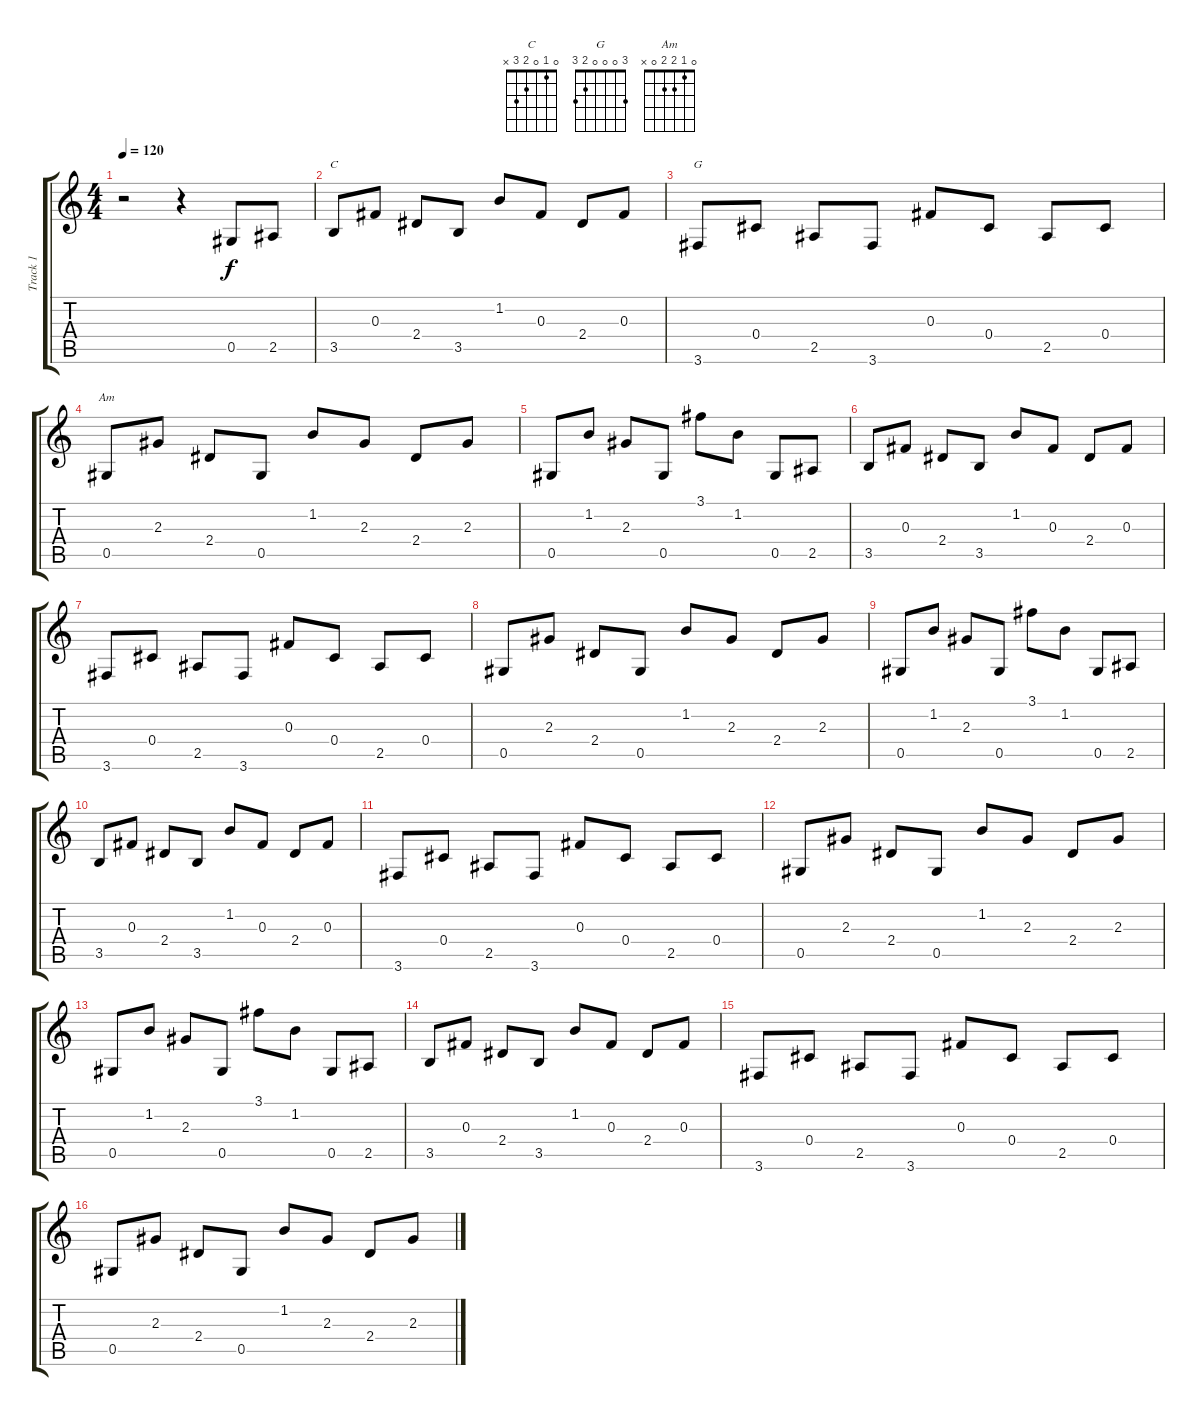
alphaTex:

\track ("Track 1" "Track 1") {instrument acousticguitarsteel}
\staff {score tabs}
\tuning (Eb4 Bb3 Gb3 Db3 Ab2 Eb2) {hide}
\chord ("C" 0 1 0 2 3 x)
\chord ("G" 3 0 0 0 2 3)
\chord ("Am" 0 1 2 2 0 x)
\ts (4 4)
\tempo 120
\clef g2
\ks c
r.2{dy f instrument acousticguitarsteel} r.4 0.5.8 2.5.8 |
3.5.8{ch "C"} 0.3.8 2.4.8 3.5.8 1.2.8 0.3.8 2.4.8 0.3.8 |
3.6.8{ch "G"} 0.4.8 2.5.8 3.6.8 0.3.8 0.4.8 2.5.8 0.4.8 |
0.5.8{ch "Am"} 2.3.8 2.4.8 0.5.8 1.2.8 2.3.8 2.4.8 2.3.8 |
0.5.8 1.2.8 2.3.8 0.5.8 3.1.8 1.2.8 0.5.8 2.5.8 |
3.5.8 0.3.8 2.4.8 3.5.8 1.2.8 0.3.8 2.4.8 0.3.8 |
3.6.8 0.4.8 2.5.8 3.6.8 0.3.8 0.4.8 2.5.8 0.4.8 |
0.5.8 2.3.8 2.4.8 0.5.8 1.2.8 2.3.8 2.4.8 2.3.8 |
0.5.8 1.2.8 2.3.8 0.5.8 3.1.8 1.2.8 0.5.8 2.5.8 |
3.5.8 0.3.8 2.4.8 3.5.8 1.2.8 0.3.8 2.4.8 0.3.8 |
3.6.8 0.4.8 2.5.8 3.6.8 0.3.8 0.4.8 2.5.8 0.4.8 |
0.5.8 2.3.8 2.4.8 0.5.8 1.2.8 2.3.8 2.4.8 2.3.8 |
0.5.8 1.2.8 2.3.8 0.5.8 3.1.8 1.2.8 0.5.8 2.5.8 |
3.5.8 0.3.8 2.4.8 3.5.8 1.2.8 0.3.8 2.4.8 0.3.8 |
3.6.8 0.4.8 2.5.8 3.6.8 0.3.8 0.4.8 2.5.8 0.4.8 |
0.5.8 2.3.8 2.4.8 0.5.8 1.2.8 2.3.8 2.4.8 2.3.8
